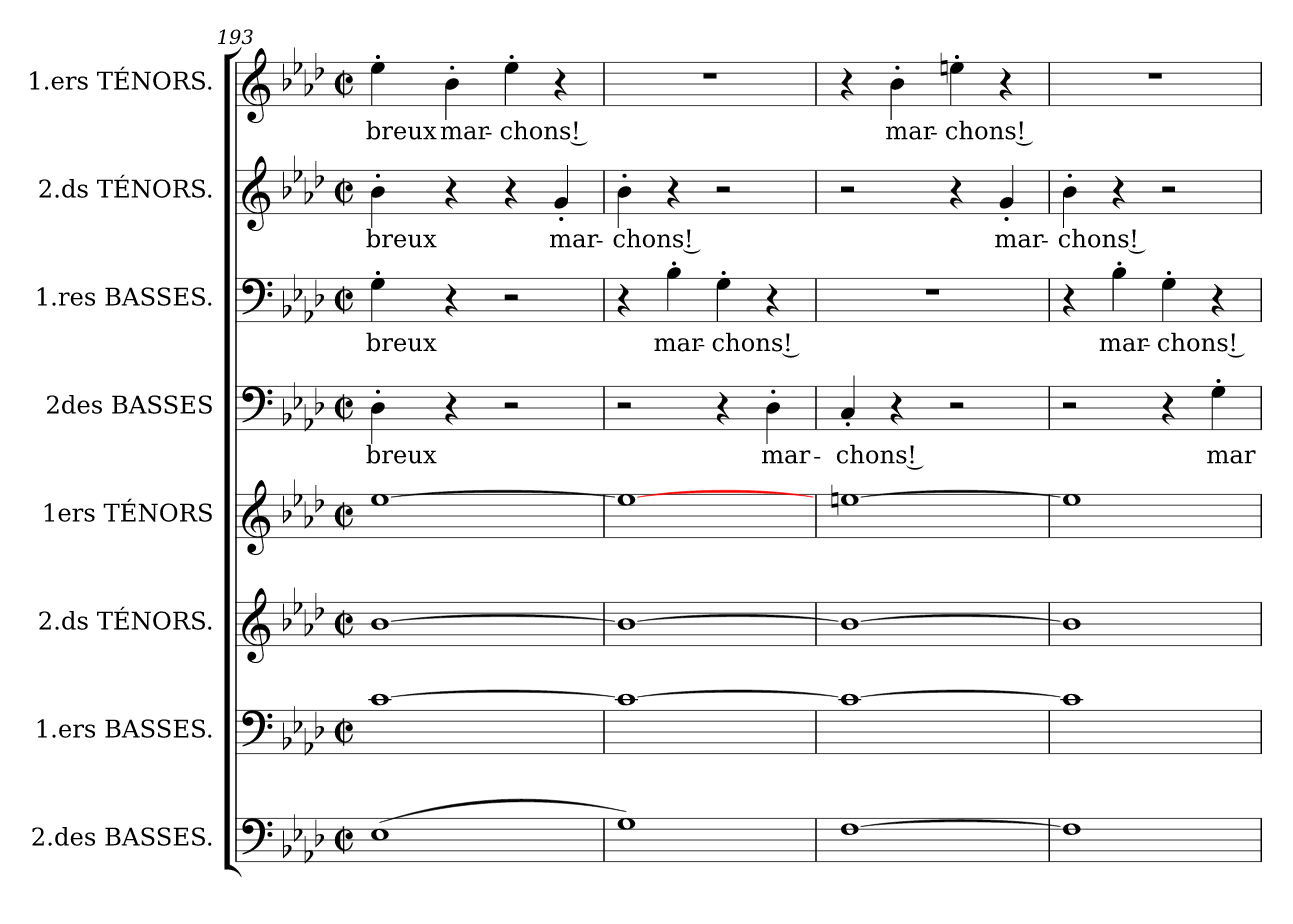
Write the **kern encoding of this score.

**kern	**kern	**kern	**kern	**kern	**text	**kern	**text	**kern	**text	**kern	**text
*part8	*part7	*part6	*part5	*part4	*part4	*part3	*part3	*part2	*part2	*part1	*part1
*staff8	*staff7	*staff6	*staff5	*staff4	*staff4	*staff3	*staff3	*staff2	*staff2	*staff1	*staff1
*I"2.des BASSES.	*I"1.ers BASSES.	*I"2.ds TÉNORS.	*I"1ers TÉNORS	*I"2des BASSES	*	*I"1.res BASSES.	*	*I"2.ds TÉNORS.	*	*I"1.ers TÉNORS.	*
*clefF4	*clefF4	*clefG2	*clefG2	*clefF4	*	*clefF4	*	*clefG2	*	*clefG2	*
*k[b-e-a-d-]	*k[b-e-a-d-]	*k[b-e-a-d-]	*k[b-e-a-d-]	*k[b-e-a-d-]	*	*k[b-e-a-d-]	*	*k[b-e-a-d-]	*	*k[b-e-a-d-]	*
*A-:	*A-:	*A-:	*A-:	*A-:	*	*A-:	*	*A-:	*	*A-:	*
*M2/2	*M2/2	*M2/2	*M2/2	*M2/2	*	*M2/2	*	*M2/2	*	*M2/2	*
*met(c|)	*met(c|)	*met(c|)	*met(c|)	*met(c|)	*	*met(c|)	*	*met(c|)	*	*met(c|)	*
=193	=193	=193	=193	=193	=193	=193	=193	=193	=193	=193	=193
!	!	!	!	!	!LO:LY:b	!	!	!	!	!	!
!	!	!	!	!	!	!	!LO:LY:b	!	!	!	!
!	!	!	!	!	!	!	!	!	!LO:LY:b	!	!
!	!	!	!	!	!	!	!	!	!	!	!LO:LY:b
(>1E-	[<1c	[>1b-	[<1ee-	4D-'>\	-breux	4G'>\	-breux	4b-'>\	-breux	4ee-'>\	-breux
!	!	!	!	!	!	!	!	!	!	!	!LO:LY:b
.	.	.	.	4r	.	4r	.	4r	.	4b-'>\	mar-
!	!	!	!	!	!	!	!	!	!	!	!LO:LY:b
.	.	.	.	2r	.	2r	.	4r	.	4ee-'>\	-chons !
!	!	!	!	!	!	!	!	!	!LO:LY:b	!	!
.	.	.	.	.	.	.	.	4g'</	mar-	4r	.
=194	=194	=194	=194	=194	=194	=194	=194	=194	=194	=194	=194
!	!	!	!	!	!	!	!	!	!LO:LY:b	!	!
1G)	1c_	1b-_	1ee-_	2r	.	4r	.	4b-'>\	-chons !	1r	.
!	!	!	!	!	!	!	!LO:LY:b	!	!	!	!
.	.	.	.	.	.	4B-'>\	mar-	4r	.	.	.
!	!	!	!	!	!	!	!LO:LY:b	!	!	!	!
.	.	.	.	4r	.	4G'>\	-chons !	2r	.	.	.
!	!	!	!	!	!LO:LY:b	!	!	!	!	!	!
.	.	.	.	4D-'>\	mar-	4r	.	.	.	.	.
!!LO:LB:g=z
=195	=195	=195	=195	=195	=195	=195	=195	=195	=195	=195	=195
!	!	!	!	!	!LO:LY:b	!	!	!	!	!	!
[<1F	1c_	1b-_	[<1een	4C'</	-chons !	1r	.	2r	.	4r	.
!	!	!	!	!	!	!	!	!	!	!	!LO:LY:b
.	.	.	.	4r	.	.	.	.	.	4b-'>\	mar-
!	!	!	!	!	!	!	!	!	!	!	!LO:LY:b
.	.	.	.	2r	.	.	.	4r	.	4een'>\	-chons !
!	!	!	!	!	!	!	!	!	!LO:LY:b	!	!
.	.	.	.	.	.	.	.	4g'</	mar-	4r	.
=196	=196	=196	=196	=196	=196	=196	=196	=196	=196	=196	=196
!	!	!	!	!	!	!	!	!	!LO:LY:b	!	!
1F]	1c]	1b-]	1ee]	2r	.	4r	.	4b-'>\	-chons !	1r	.
!	!	!	!	!	!	!	!LO:LY:b	!	!	!	!
.	.	.	.	.	.	4B-'>\	mar-	4r	.	.	.
!	!	!	!	!	!	!	!LO:LY:b	!	!	!	!
.	.	.	.	4r	.	4G'>\	-chons !	2r	.	.	.
!	!	!	!	!	!LO:LY:b	!	!	!	!	!	!
.	.	.	.	4G'>\	mar-	4r	.	.	.	.	.
=	=	=	=	=	=	=	=	=	=	=	=
*-	*-	*-	*-	*-	*-	*-	*-	*-	*-	*-	*-
